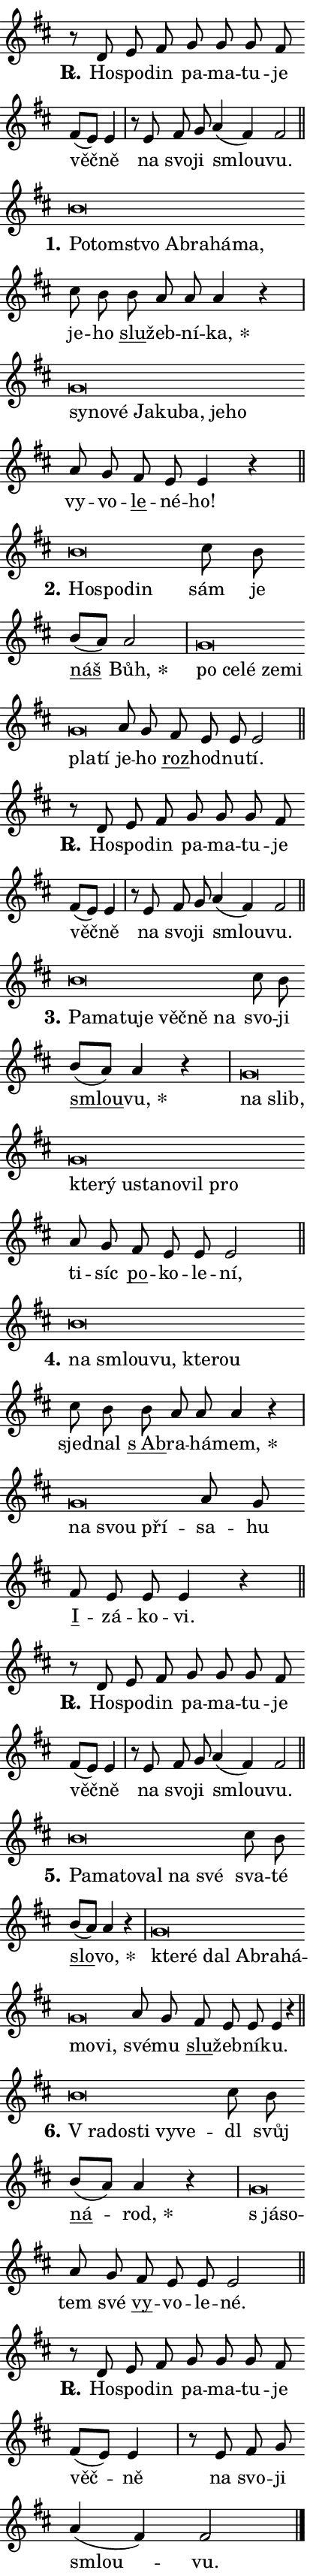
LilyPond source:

\version "2.24.0"
\header { tagline = "" }
\paper {
  indent = 0\cm
  top-margin = 0\cm
  right-margin = 0.13\cm % to fit lyric hyphens
  bottom-margin = 0\cm
  left-margin = 0\cm
  paper-width = 7\cm
  page-breaking = #ly:one-page-breaking
  system-system-spacing.basic-distance = #11
  score-system-spacing.basic-distance = #11
  ragged-last = ##f
}


%% Author: Thomas Morley
%% https://lists.gnu.org/archive/html/lilypond-user/2020-05/msg00002.html
#(define (line-position grob)
"Returns position of @var[grob} in current system:
   @code{'start}, if at first time-step
   @code{'end}, if at last time-step
   @code{'middle} otherwise
"
  (let* ((col (ly:item-get-column grob))
         (ln (ly:grob-object col 'left-neighbor))
         (rn (ly:grob-object col 'right-neighbor))
         (col-to-check-left (if (ly:grob? ln) ln col))
         (col-to-check-right (if (ly:grob? rn) rn col))
         (break-dir-left
           (and
             (ly:grob-property col-to-check-left 'non-musical #f)
             (ly:item-break-dir col-to-check-left)))
         (break-dir-right
           (and
             (ly:grob-property col-to-check-right 'non-musical #f)
             (ly:item-break-dir col-to-check-right))))
        (cond ((eqv? 1 break-dir-left) 'start)
              ((eqv? -1 break-dir-right) 'end)
              (else 'middle))))

#(define (tranparent-at-line-position vctor)
  (lambda (grob)
  "Relying on @code{line-position} select the relevant enry from @var{vctor}.
Used to determine transparency,"
    (case (line-position grob)
      ((end) (not (vector-ref vctor 0)))
      ((middle) (not (vector-ref vctor 1)))
      ((start) (not (vector-ref vctor 2))))))

noteHeadBreakVisibility =
#(define-music-function (break-visibility)(vector?)
"Makes @code{NoteHead}s transparent relying on @var{break-visibility}"
#{
  \override NoteHead.transparent =
    #(tranparent-at-line-position break-visibility)
#})

#(define delete-ledgers-for-transparent-note-heads
  (lambda (grob)
    "Reads whether a @code{NoteHead} is transparent.
If so this @code{NoteHead} is removed from @code{'note-heads} from
@var{grob}, which is supposed to be @code{LedgerLineSpanner}.
As a result ledgers are not printed for this @code{NoteHead}"
    (let* ((nhds-array (ly:grob-object grob 'note-heads))
           (nhds-list
             (if (ly:grob-array? nhds-array)
                 (ly:grob-array->list nhds-array)
                 '()))
           ;; Relies on the transparent-property being done before
           ;; Staff.LedgerLineSpanner.after-line-breaking is executed.
           ;; This is fragile ...
           (to-keep
             (remove
               (lambda (nhd)
                 (ly:grob-property nhd 'transparent #f))
               nhds-list)))
      ;; TODO find a better method to iterate over grob-arrays, similiar
      ;; to filter/remove etc for lists
      ;; For now rebuilt from scratch
      (set! (ly:grob-object grob 'note-heads)  '())
      (for-each
        (lambda (nhd)
          (ly:pointer-group-interface::add-grob grob 'note-heads nhd))
        to-keep))))

squashNotes = {
  \override NoteHead.X-extent = #'(-0.2 . 0.2)
  \override NoteHead.Y-extent = #'(-0.75 . 0)
  \override NoteHead.stencil =
    #(lambda (grob)
       (let ((pos (ly:grob-property grob 'staff-position)))
         (begin
           (if (< pos -7) (display "ERROR: Lower brevis then expected\n") (display "OK: Expected brevis position\n"))
           (if (<= pos -6) ly:text-interface::print ly:note-head::print))))
}
unSquashNotes = {
  \revert NoteHead.X-extent
  \revert NoteHead.Y-extent
  \revert NoteHead.stencil
}

hideNotes = \noteHeadBreakVisibility #begin-of-line-visible
unHideNotes = \noteHeadBreakVisibility #all-visible

% work-around for resetting accidentals
% https://lilypond.org/doc/v2.23/Documentation/notation/displaying-rhythms#unmetered-music
cadenzaMeasure = {
  \cadenzaOff
  \partial 1024 s1024
  \cadenzaOn
}

#(define-markup-command (accent layout props text) (markup?)
  "Underline accented syllable"
  (interpret-markup layout props
    #{\markup \override #'(offset . 4.3) \underline { #text }#}))

responsum = \markup \concat {
  "R" \hspace #-1.05 \path #0.1 #'((moveto 0 0.07) (lineto 0.9 0.8)) \hspace #0.05 "."
}

spaceSize = #0.6828661417322834 % exact space size for TeX Gyre Schola

\layout {
  \context {
    \Staff
    \remove "Time_signature_engraver"
    \override LedgerLineSpanner.after-line-breaking = #delete-ledgers-for-transparent-note-heads
  }
  \context {
    \Lyrics {
      \override LyricSpace.minimum-distance = \spaceSize
      \override LyricText.font-name = #"TeX Gyre Schola"
      \override LyricText.font-size = 1
      \override StanzaNumber.font-name = #"TeX Gyre Schola Bold"
      \override StanzaNumber.font-size = 1
    }
  }
  \context {
    \Score 
    \override NoteHead.text =
      #(lambda (grob) 
        (let ((pos (ly:grob-property grob 'staff-position)))
          #{\markup {
            \combine
              \halign #-0.55 \raise #(if (= pos -6) 0 0.5) \override #'(thickness . 2) \draw-line #'(3.2 . 0)
              \musicglyph "noteheads.sM1"
          }#}))
  }
}

% magnetic-lyrics.ily
%
%   written by
%     Jean Abou Samra <jean@abou-samra.fr>
%     Werner Lemberg <wl@gnu.org>
%
%   adapted by
%     Jiri Hon <jiri.hon@gmail.com>
%
% Version 2022-Apr-15

% https://www.mail-archive.com/lilypond-user@gnu.org/msg149350.html

#(define (Left_hyphen_pointer_engraver context)
   "Collect syllable-hyphen-syllable occurrences in lyrics and store
them in properties.  This engraver only looks to the left.  For
example, if the lyrics input is @code{foo -- bar}, it does the
following.

@itemize @bullet
@item
Set the @code{text} property of the @code{LyricHyphen} grob between
@q{foo} and @q{bar} to @code{foo}.

@item
Set the @code{left-hyphen} property of the @code{LyricText} grob with
text @q{foo} to the @code{LyricHyphen} grob between @q{foo} and
@q{bar}.
@end itemize

Use this auxiliary engraver in combination with the
@code{lyric-@/text::@/apply-@/magnetic-@/offset!} hook."
   (let ((hyphen #f)
         (text #f))
     (make-engraver
      (acknowledgers
       ((lyric-syllable-interface engraver grob source-engraver)
        (set! text grob)))
      (end-acknowledgers
       ((lyric-hyphen-interface engraver grob source-engraver)
        ;(when (not (grob::has-interface grob 'lyric-space-interface))
          (set! hyphen grob)));)
      ((stop-translation-timestep engraver)
       (when (and text hyphen)
         (ly:grob-set-object! text 'left-hyphen hyphen))
       (set! text #f)
       (set! hyphen #f)))))

#(define (lyric-text::apply-magnetic-offset! grob)
   "If the space between two syllables is less than the value in
property @code{LyricText@/.details@/.squash-threshold}, move the right
syllable to the left so that it gets concatenated with the left
syllable.

Use this function as a hook for
@code{LyricText@/.after-@/line-@/breaking} if the
@code{Left_@/hyphen_@/pointer_@/engraver} is active."
   (let ((hyphen (ly:grob-object grob 'left-hyphen #f)))
     (when hyphen
       (let ((left-text (ly:spanner-bound hyphen LEFT)))
         (when (grob::has-interface left-text 'lyric-syllable-interface)
           (let* ((common (ly:grob-common-refpoint grob left-text X))
                  (this-x-ext (ly:grob-extent grob common X))
                  (left-x-ext
                   (begin
                     ;; Trigger magnetism for left-text.
                     (ly:grob-property left-text 'after-line-breaking)
                     (ly:grob-extent left-text common X)))
                  ;; `delta` is the gap width between two syllables.
                  (delta (- (interval-start this-x-ext)
                            (interval-end left-x-ext)))
                  (details (ly:grob-property grob 'details))
                  (threshold (assoc-get 'squash-threshold details 0.2)))
             (when (< delta threshold)
               (let* (;; We have to manipulate the input text so that
                      ;; ligatures crossing syllable boundaries are not
                      ;; disabled.  For languages based on the Latin
                      ;; script this is essentially a beautification.
                      ;; However, for non-Western scripts it can be a
                      ;; necessity.
                      (lt (ly:grob-property left-text 'text))
                      (rt (ly:grob-property grob 'text))
                      (is-space (grob::has-interface hyphen 'lyric-space-interface))
                      (space (if is-space " " ""))
                      (extra-delta (if is-space spaceSize 0))
                      ;; Append new syllable.
                      (ltrt-space (if (and (string? lt) (string? rt))
                                (string-append lt space rt)
                                (make-concat-markup (list lt space rt))))
                      ;; Right-align `ltrt` to the right side.
                      (ltrt-space-markup (grob-interpret-markup
                               grob
                               (make-translate-markup
                                (cons (interval-length this-x-ext) 0)
                                (make-right-align-markup ltrt-space)))))
                 (begin
                   ;; Don't print `left-text`.
                   (ly:grob-set-property! left-text 'stencil #f)
                   ;; Set text and stencil (which holds all collected
                   ;; syllables so far) and shift it to the left.
                   (ly:grob-set-property! grob 'text ltrt-space)
                   (ly:grob-set-property! grob 'stencil ltrt-space-markup)
                   (ly:grob-translate-axis! grob (- (- delta extra-delta)) X))))))))))


#(define (lyric-hyphen::displace-bounds-first grob)
   ;; Make very sure this callback isn't triggered too early.
   (let ((left (ly:spanner-bound grob LEFT))
         (right (ly:spanner-bound grob RIGHT)))
     (ly:grob-property left 'after-line-breaking)
     (ly:grob-property right 'after-line-breaking)
     (ly:lyric-hyphen::print grob)))

squashThreshold = #0.4

\layout {
  \context {
    \Lyrics
    \consists #Left_hyphen_pointer_engraver
    \override LyricText.after-line-breaking =
      #lyric-text::apply-magnetic-offset!
    \override LyricHyphen.stencil = #lyric-hyphen::displace-bounds-first
    \override LyricText.details.squash-threshold = \squashThreshold
    \override LyricHyphen.minimum-distance = 0
    \override LyricHyphen.minimum-length = \squashThreshold
  }
}

squashText = \override LyricText.details.squash-threshold = 9999
unSquashText = \override LyricText.details.squash-threshold = \squashThreshold

leftText = \override LyricText.self-alignment-X = #LEFT
unLeftText = \revert LyricText.self-alignment-X

starOffset = #(lambda (grob) 
                (let ((x_offset (ly:self-alignment-interface::aligned-on-x-parent grob)))
                  (if (= x_offset 0) 0 (+ x_offset 1.2))))

star = #(define-music-function (syllable)(string?)
"Append star separator at the end of a syllable"
#{
  \once \override LyricText.X-offset = #starOffset
  \lyricmode { \markup {
    #syllable
    \override #'((font-name . "TeX Gyre Schola Bold")) \hspace #0.2 \lower #0.65 \larger "*"
  } }
#})

starAccent = #(define-music-function (syllable)(string?)
"Append star separator at the end of a syllable and make accent"
#{
  \once \override LyricText.X-offset = #starOffset
  \lyricmode { \markup {
    \accent #syllable
    \override #'((font-name . "TeX Gyre Schola Bold")) \hspace #0.2 \lower #0.65 \larger "*"
  } }
#})

breath = #(define-music-function (syllable)(string?)
"Append breathing indicator at the end of a syllable"
#{
  \lyricmode { \markup { #syllable "+" } }
#})

optionalBreath = #(define-music-function (syllable)(string?)
"Append optional breathing indicator at the end of a syllable"
#{
  \lyricmode { \markup { #syllable "(+)" } }
#})


\score {
    <<
        \new Voice = "melody" { \cadenzaOn \key d \major \relative { r8 d' e fis g g g fis \bar "" fis[( e)] e4 \cadenzaMeasure \bar "|" r8 e fis g \bar "" a4( fis) fis2 \cadenzaMeasure \bar "||" \break } }
        \new Lyrics \lyricsto "melody" { \lyricmode { \set stanza = \responsum
Ho -- spo -- din pa -- ma -- tu -- je věč -- ně na svo -- ji smlou -- vu. } }
    >>
    \layout {}
}

\score {
    <<
        \new Voice = "melody" { \cadenzaOn \key d \major \relative { \squashNotes b'\breve*1/16 \hideNotes \breve*1/16 \bar "" \breve*1/16 \bar "" \breve*1/16 \bar "" \breve*1/16 \bar "" \breve*1/16 \breve*1/16 \bar "" \unHideNotes \unSquashNotes cis8 b \bar "" b a a a4 r \cadenzaMeasure \bar "|" \squashNotes g\breve*1/16 \hideNotes \breve*1/16 \bar "" \breve*1/16 \bar "" \breve*1/16 \bar "" \breve*1/16 \bar "" \breve*1/16 \bar "" \breve*1/16 \breve*1/16 \bar "" \unHideNotes \unSquashNotes a8 g \bar "" fis e e4 r \cadenzaMeasure \bar "||" \break } }
        \new Lyrics \lyricsto "melody" { \lyricmode { \set stanza = "1."
\leftText Po -- \squashText tom -- stvo Ab -- ra -- há -- ma, \unLeftText \unSquashText je -- ho \markup \accent slu -- žeb -- ní -- \star ka, \leftText sy -- \squashText no -- vé Ja -- ku -- ba, je -- ho \unLeftText \unSquashText vy -- vo -- \markup \accent le -- né -- ho! } }
    >>
    \layout {}
}

\score {
    <<
        \new Voice = "melody" { \cadenzaOn \key d \major \relative { \squashNotes b'\breve*1/16 \hideNotes \breve*1/16 \breve*1/16 \bar "" \unHideNotes \unSquashNotes cis8 b \bar "" b[( a)] a2 \cadenzaMeasure \bar "|" \squashNotes g\breve*1/16 \hideNotes \breve*1/16 \bar "" \breve*1/16 \bar "" \breve*1/16 \bar "" \breve*1/16 \bar "" \breve*1/16 \breve*1/16 \bar "" \unHideNotes \unSquashNotes a8 g \bar "" fis e e e2 \cadenzaMeasure \bar "||" \break } }
        \new Lyrics \lyricsto "melody" { \lyricmode { \set stanza = "2."
\leftText Ho -- \squashText spo -- din \unLeftText \unSquashText sám je \markup \accent náš \star Bůh, \leftText po \squashText ce -- lé ze -- mi pla -- tí \unLeftText \unSquashText je -- ho \markup \accent roz -- hod -- nu -- tí. } }
    >>
    \layout {}
}

\score {
    <<
        \new Voice = "melody" { \cadenzaOn \key d \major \relative { r8 d' e fis g g g fis \bar "" fis[( e)] e4 \cadenzaMeasure \bar "|" r8 e fis g \bar "" a4( fis) fis2 \cadenzaMeasure \bar "||" \break } }
        \new Lyrics \lyricsto "melody" { \lyricmode { \set stanza = \responsum
Ho -- spo -- din pa -- ma -- tu -- je věč -- ně na svo -- ji smlou -- vu. } }
    >>
    \layout {}
}

\score {
    <<
        \new Voice = "melody" { \cadenzaOn \key d \major \relative { \squashNotes b'\breve*1/16 \hideNotes \breve*1/16 \bar "" \breve*1/16 \bar "" \breve*1/16 \bar "" \breve*1/16 \bar "" \breve*1/16 \breve*1/16 \bar "" \unHideNotes \unSquashNotes cis8 b \bar "" b[( a)] a4 r \cadenzaMeasure \bar "|" \squashNotes g\breve*1/16 \hideNotes \breve*1/16 \bar "" \breve*1/16 \bar "" \breve*1/16 \bar "" \breve*1/16 \bar "" \breve*1/16 \bar "" \breve*1/16 \bar "" \breve*1/16 \breve*1/16 \bar "" \unHideNotes \unSquashNotes a8 g \bar "" fis e e e2 \cadenzaMeasure \bar "||" \break } }
        \new Lyrics \lyricsto "melody" { \lyricmode { \set stanza = "3."
\leftText Pa -- \squashText ma -- tu -- je věč -- ně na \unLeftText \unSquashText svo -- ji \markup \accent smlou -- \star vu, \leftText na \squashText slib, kte -- rý u -- sta -- no -- vil pro \unLeftText \unSquashText ti -- síc \markup \accent po -- ko -- le -- ní, } }
    >>
    \layout {}
}

\score {
    <<
        \new Voice = "melody" { \cadenzaOn \key d \major \relative { \squashNotes b'\breve*1/16 \hideNotes \breve*1/16 \bar "" \breve*1/16 \bar "" \breve*1/16 \breve*1/16 \bar "" \unHideNotes \unSquashNotes cis8 b \bar "" b a a a4 r \cadenzaMeasure \bar "|" \squashNotes g\breve*1/16 \hideNotes \breve*1/16 \breve*1/16 \bar "" \unHideNotes \unSquashNotes a8 g \bar "" fis e e e4 r \cadenzaMeasure \bar "||" \break } }
        \new Lyrics \lyricsto "melody" { \lyricmode { \set stanza = "4."
\leftText na \squashText smlou -- vu, kte -- rou \unLeftText \unSquashText sjed -- nal \markup \accent "s Ab" -- ra -- há -- \star mem, \leftText na \squashText svou pří -- \unLeftText \unSquashText sa -- hu \markup \accent I -- zá -- ko -- vi. } }
    >>
    \layout {}
}

\score {
    <<
        \new Voice = "melody" { \cadenzaOn \key d \major \relative { r8 d' e fis g g g fis \bar "" fis[( e)] e4 \cadenzaMeasure \bar "|" r8 e fis g \bar "" a4( fis) fis2 \cadenzaMeasure \bar "||" \break } }
        \new Lyrics \lyricsto "melody" { \lyricmode { \set stanza = \responsum
Ho -- spo -- din pa -- ma -- tu -- je věč -- ně na svo -- ji smlou -- vu. } }
    >>
    \layout {}
}

\score {
    <<
        \new Voice = "melody" { \cadenzaOn \key d \major \relative { \squashNotes b'\breve*1/16 \hideNotes \breve*1/16 \bar "" \breve*1/16 \bar "" \breve*1/16 \bar "" \breve*1/16 \breve*1/16 \bar "" \unHideNotes \unSquashNotes cis8 b \bar "" b[( a)] a4 r \cadenzaMeasure \bar "|" \squashNotes g\breve*1/16 \hideNotes \breve*1/16 \bar "" \breve*1/16 \bar "" \breve*1/16 \bar "" \breve*1/16 \bar "" \breve*1/16 \bar "" \breve*1/16 \breve*1/16 \bar "" \unHideNotes \unSquashNotes a8 g \bar "" fis e e e4 r \cadenzaMeasure \bar "||" \break } }
        \new Lyrics \lyricsto "melody" { \lyricmode { \set stanza = "5."
\leftText Pa -- \squashText ma -- to -- val na své \unLeftText \unSquashText sva -- té \markup \accent slo -- \star vo, \leftText kte -- \squashText ré dal Ab -- ra -- há -- mo -- vi, \unLeftText \unSquashText své -- mu \markup \accent slu -- žeb -- ní -- ku. } }
    >>
    \layout {}
}

\score {
    <<
        \new Voice = "melody" { \cadenzaOn \key d \major \relative { \squashNotes b'\breve*1/16 \hideNotes \breve*1/16 \bar "" \breve*1/16 \bar "" \breve*1/16 \breve*1/16 \bar "" \unHideNotes \unSquashNotes cis8 b \bar "" b[( a)] a4 r \cadenzaMeasure \bar "|" \squashNotes g\breve*1/16 \hideNotes \breve*1/16 \bar "" \unHideNotes \unSquashNotes a8 g \bar "" fis e e e2 \cadenzaMeasure \bar "||" \break } }
        \new Lyrics \lyricsto "melody" { \lyricmode { \set stanza = "6."
\leftText "V ra" -- \squashText do -- sti vy -- ve -- \unLeftText \unSquashText dl svůj \markup \accent ná -- \star rod, \leftText "s já" -- \squashText so -- \unLeftText \unSquashText tem své \markup \accent vy -- vo -- le -- né. } }
    >>
    \layout {}
}

\score {
    <<
        \new Voice = "melody" { \cadenzaOn \key d \major \relative { r8 d' e fis g g g fis \bar "" fis[( e)] e4 \cadenzaMeasure \bar "|" r8 e fis g \bar "" a4( fis) fis2 \cadenzaMeasure \bar "||" \break } \bar "|." }
        \new Lyrics \lyricsto "melody" { \lyricmode { \set stanza = \responsum
Ho -- spo -- din pa -- ma -- tu -- je věč -- ně na svo -- ji smlou -- vu. } }
    >>
    \layout {}
}
